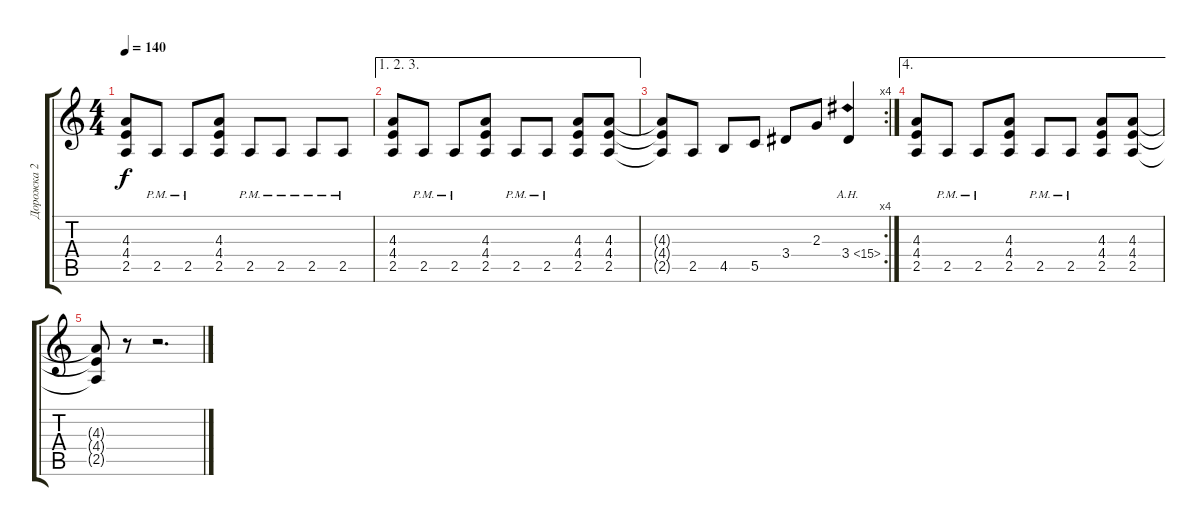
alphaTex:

\track ("Дорожка 2" "Дорожка 2") {instrument distortionguitar}
\staff {score tabs}
\tuning (D4 A3 F3 C3 G2 D2) {hide}
\ts (4 4)
\tempo 140
\clef g2
\ks c
(4.3 4.4 2.5).8{dy f} 2.5{pm}.8 2.5{pm}.8 (4.3 4.4 2.5).8 2.5{pm}.8 2.5{pm}.8 2.5{pm}.8 2.5{pm}.8 |
\ae (1 2 3)
(4.3 4.4 2.5).8 2.5{pm}.8 2.5{pm}.8 (4.3 4.4 2.5).8 2.5{pm}.8 2.5{pm}.8 (4.3 4.4 2.5).8 (4.3 4.4 2.5).8 |
\rc 4
(4.3{t} 4.4{t} 2.5{t}).8 2.5.8 4.5.8 5.5.8 3.4.8 2.3.8 3.4{ah 12}.4 |
\ae 4
(4.3 4.4 2.5).8 2.5{pm}.8 2.5{pm}.8 (4.3 4.4 2.5).8 2.5{pm}.8 2.5{pm}.8 (4.3 4.4 2.5).8 (4.3 4.4 2.5).8 |
(4.3{t} 4.4{t} 2.5{t}).8 r.8 r.2{d}
